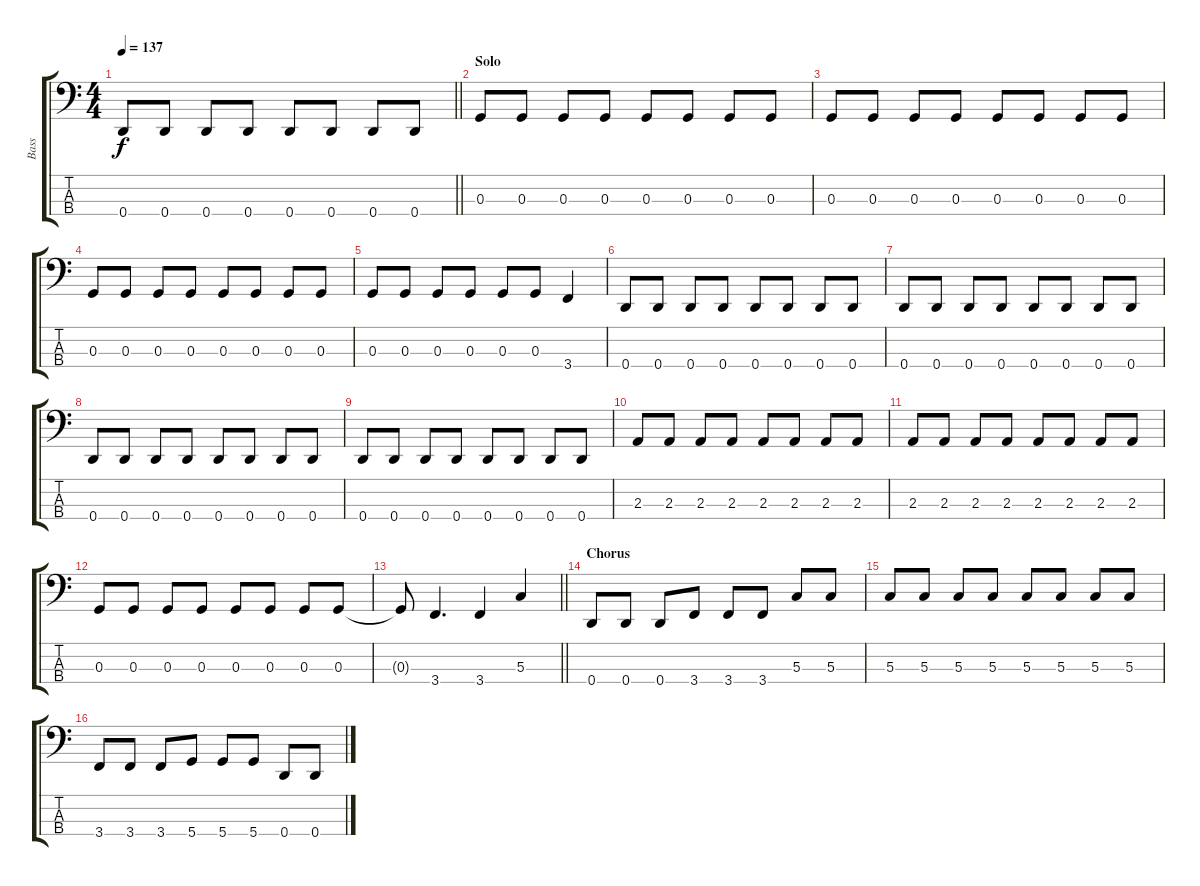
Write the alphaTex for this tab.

\track ("Bass" "Bass") {instrument electricbasspick}
\staff {score tabs}
\tuning (F2 C2 G1 D1) {hide}
\ts (4 4)
\tempo 137
\clef f4
\barLineRight lightlight
\ks c
0.4.8{dy f} 0.4.8 0.4.8 0.4.8 0.4.8 0.4.8 0.4.8 0.4.8 |
\section ("" "Solo")
0.3.8 0.3.8 0.3.8 0.3.8 0.3.8 0.3.8 0.3.8 0.3.8 |
0.3.8 0.3.8 0.3.8 0.3.8 0.3.8 0.3.8 0.3.8 0.3.8 |
0.3.8 0.3.8 0.3.8 0.3.8 0.3.8 0.3.8 0.3.8 0.3.8 |
0.3.8 0.3.8 0.3.8 0.3.8 0.3.8 0.3.8 3.4.4 |
0.4.8 0.4.8 0.4.8 0.4.8 0.4.8 0.4.8 0.4.8 0.4.8 |
0.4.8 0.4.8 0.4.8 0.4.8 0.4.8 0.4.8 0.4.8 0.4.8 |
0.4.8 0.4.8 0.4.8 0.4.8 0.4.8 0.4.8 0.4.8 0.4.8 |
0.4.8 0.4.8 0.4.8 0.4.8 0.4.8 0.4.8 0.4.8 0.4.8 |
2.3.8 2.3.8 2.3.8 2.3.8 2.3.8 2.3.8 2.3.8 2.3.8 |
2.3.8 2.3.8 2.3.8 2.3.8 2.3.8 2.3.8 2.3.8 2.3.8 |
0.3.8 0.3.8 0.3.8 0.3.8 0.3.8 0.3.8 0.3.8 0.3.8 |
\barLineRight lightlight
0.3{t}.8 3.4.4{d} 3.4.4 5.3.4 |
\section ("" "Chorus")
0.4.8 0.4.8 0.4.8 3.4.8 3.4.8 3.4.8 5.3.8 5.3.8 |
5.3.8 5.3.8 5.3.8 5.3.8 5.3.8 5.3.8 5.3.8 5.3.8 |
3.4.8 3.4.8 3.4.8 5.4.8 5.4.8 5.4.8 0.4.8 0.4.8
